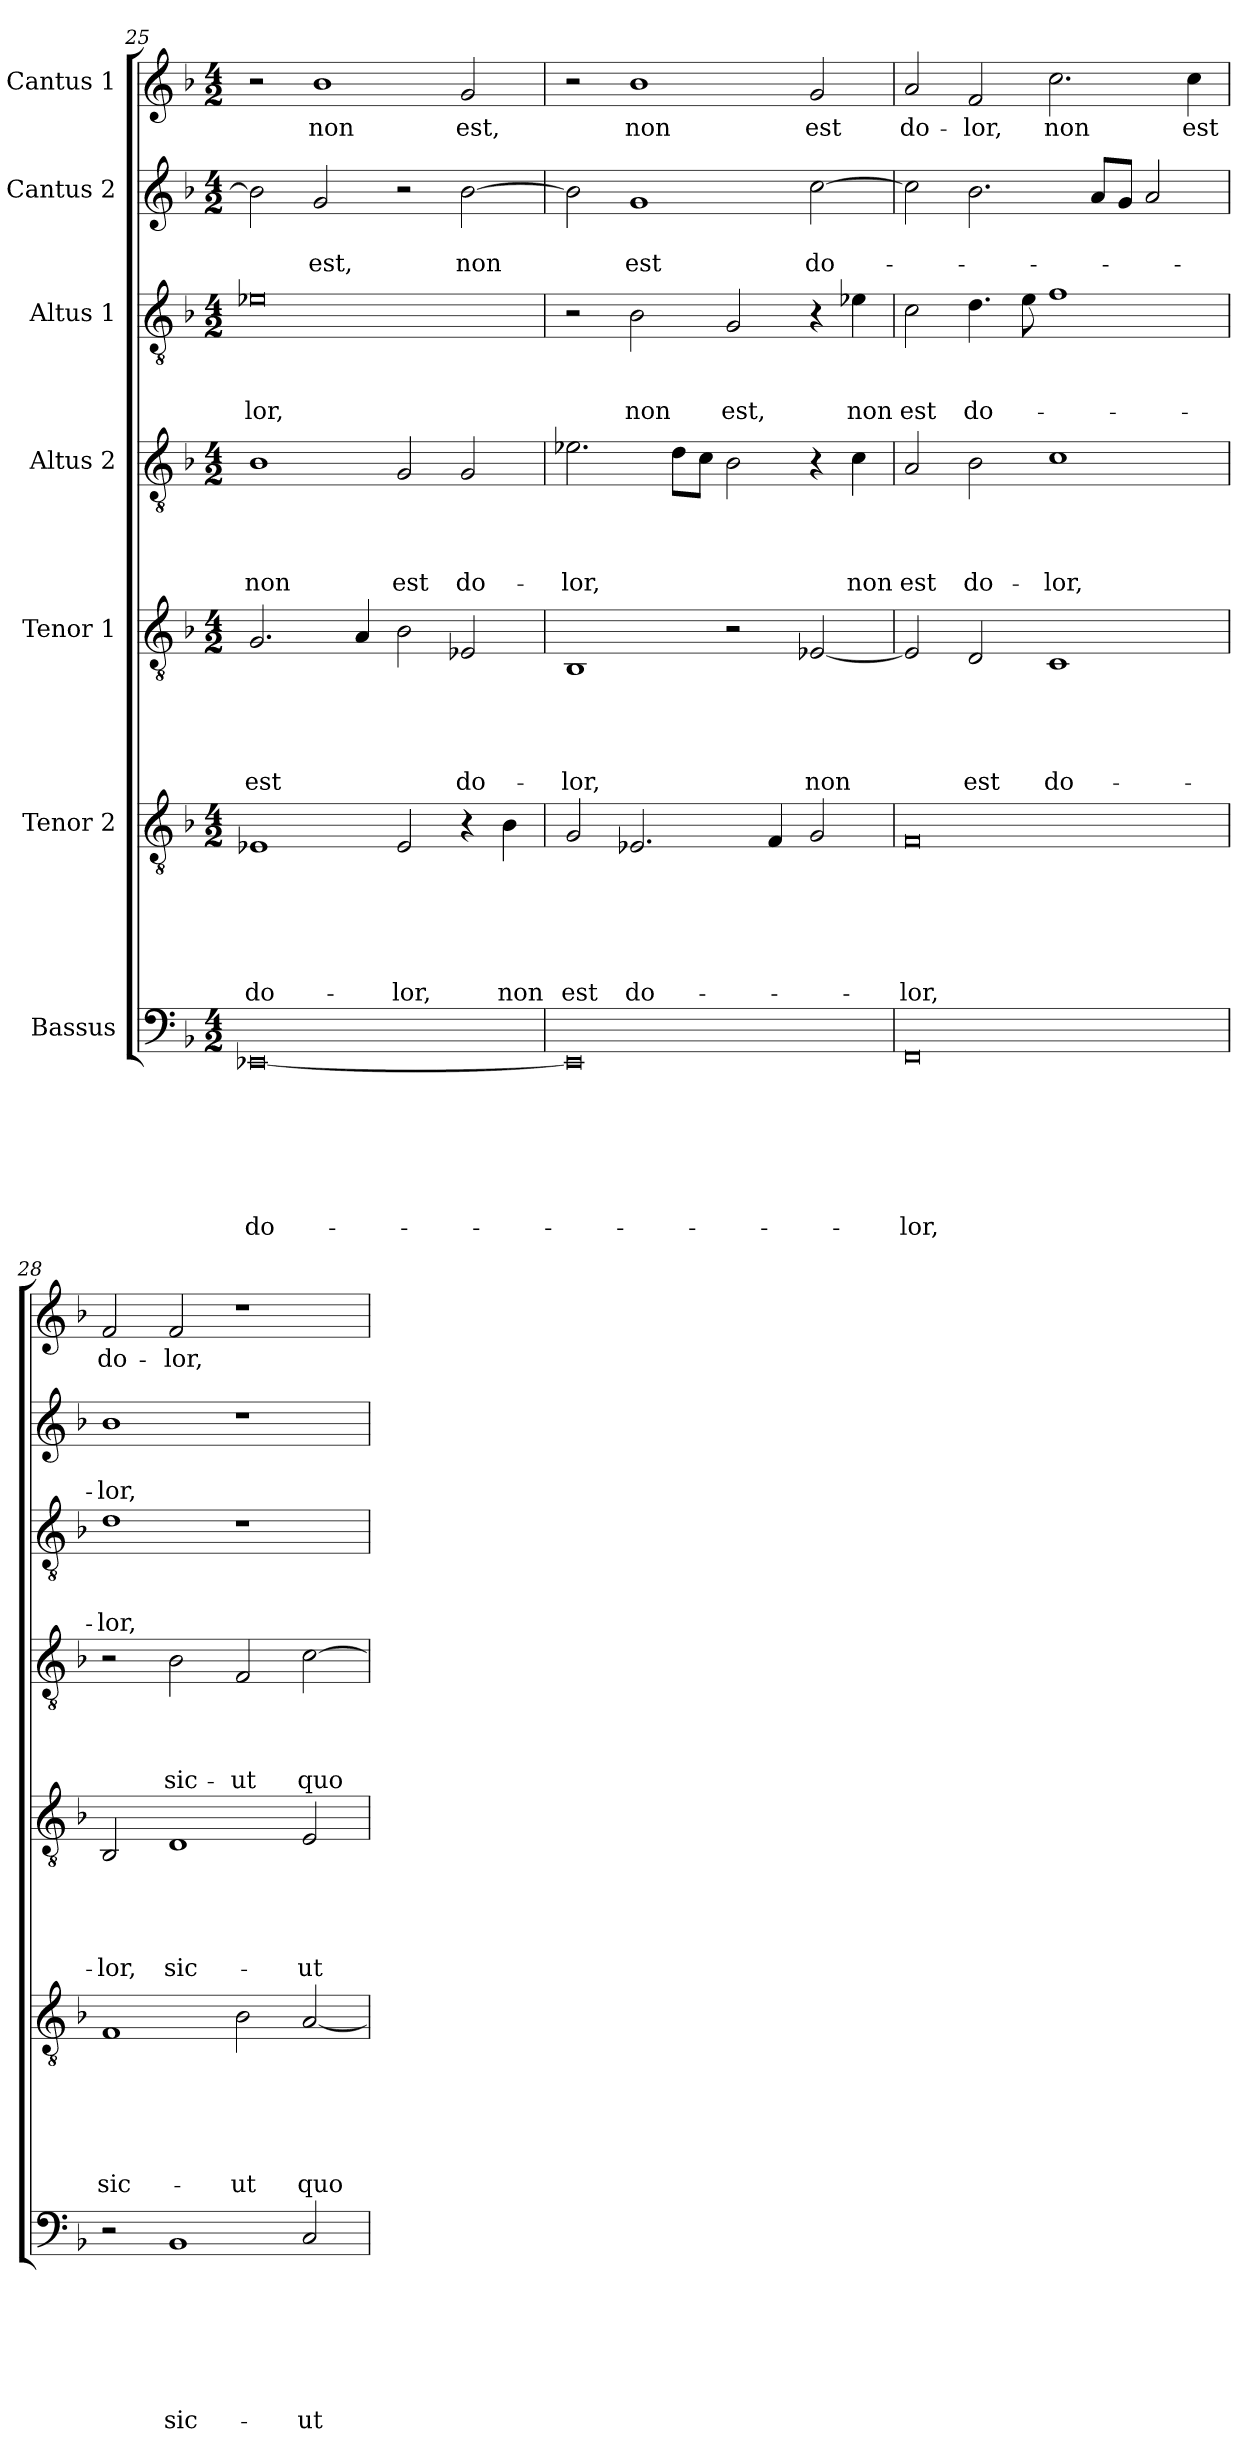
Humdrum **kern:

**kern	**text	**text	**text	**text	**text	**text	**text	**kern	**text	**text	**text	**text	**text	**text	**kern	**text	**text	**text	**text	**text	**kern	**text	**text	**text	**text	**kern	**text	**text	**text	**kern	**text	**text	**kern	**text
*part7	*part7	*part7	*part7	*part7	*part7	*part7	*part7	*part6	*part6	*part6	*part6	*part6	*part6	*part6	*part5	*part5	*part5	*part5	*part5	*part5	*part4	*part4	*part4	*part4	*part4	*part3	*part3	*part3	*part3	*part2	*part2	*part2	*part1	*part1
*staff7	*staff7	*staff7	*staff7	*staff7	*staff7	*staff7	*staff7	*staff6	*staff6	*staff6	*staff6	*staff6	*staff6	*staff6	*staff5	*staff5	*staff5	*staff5	*staff5	*staff5	*staff4	*staff4	*staff4	*staff4	*staff4	*staff3	*staff3	*staff3	*staff3	*staff2	*staff2	*staff2	*staff1	*staff1
*I"Bassus	*	*	*	*	*	*	*	*I"Tenor 2	*	*	*	*	*	*	*I"Tenor 1	*	*	*	*	*	*I"Altus 2	*	*	*	*	*I"Altus 1	*	*	*	*I"Cantus 2	*	*	*I"Cantus 1	*
*clefF4	*	*	*	*	*	*	*	*clefGv2	*	*	*	*	*	*	*clefGv2	*	*	*	*	*	*clefGv2	*	*	*	*	*clefGv2	*	*	*	*clefG2	*	*	*clefG2	*
*k[b-]	*	*	*	*	*	*	*	*k[b-]	*	*	*	*	*	*	*k[b-]	*	*	*	*	*	*k[b-]	*	*	*	*	*k[b-]	*	*	*	*k[b-]	*	*	*k[b-]	*
*d:	*	*	*	*	*	*	*	*d:	*	*	*	*	*	*	*d:	*	*	*	*	*	*d:	*	*	*	*	*d:	*	*	*	*d:	*	*	*d:	*
*M4/2	*	*	*	*	*	*	*	*M4/2	*	*	*	*	*	*	*M4/2	*	*	*	*	*	*M4/2	*	*	*	*	*M4/2	*	*	*	*M4/2	*	*	*M4/2	*
=25	=25	=25	=25	=25	=25	=25	=25	=25	=25	=25	=25	=25	=25	=25	=25	=25	=25	=25	=25	=25	=25	=25	=25	=25	=25	=25	=25	=25	=25	=25	=25	=25	=25	=25
!	!	!	!	!	!	!	!LO:LY:b	!	!	!	!	!	!	!LO:LY:b	!	!	!	!	!	!LO:LY:b	!	!	!	!	!LO:LY:b	!	!	!	!LO:LY:b	!	!	!	!	!
[0EE-X	.	.	.	.	.	.	do-	1E-X	.	.	.	.	.	do-	2.G/	.	.	.	.	est	1B-	.	.	.	non	0e-X	.	.	-lor,	2b-\]	.	.	2r	.
!	!	!	!	!	!	!	!	!	!	!	!	!	!	!	!	!	!	!	!	!	!	!	!	!	!	!	!	!	!	!	!	!LO:LY:b	!	!LO:LY:b
.	.	.	.	.	.	.	.	.	.	.	.	.	.	.	.	.	.	.	.	.	.	.	.	.	.	.	.	.	.	2g/	.	est,	1b-	non
.	.	.	.	.	.	.	.	.	.	.	.	.	.	.	4A/	.	.	.	.	.	.	.	.	.	.	.	.	.	.	.	.	.	.	.
!	!	!	!	!	!	!	!	!	!	!	!	!	!	!LO:LY:b	!	!	!	!	!	!	!	!	!	!	!LO:LY:b	!	!	!	!	!	!	!	!	!
.	.	.	.	.	.	.	.	2E-/	.	.	.	.	.	-lor,	2B-\	.	.	.	.	.	2G/	.	.	.	est	.	.	.	.	2r	.	.	.	.
!	!	!	!	!	!	!	!	!	!	!	!	!	!	!	!	!	!	!	!	!LO:LY:b	!	!	!	!	!LO:LY:b	!	!	!	!	!	!	!LO:LY:b	!	!LO:LY:b
.	.	.	.	.	.	.	.	4r	.	.	.	.	.	.	2E-X/	.	.	.	.	do-	2G/	.	.	.	do-	.	.	.	.	[2b-\	.	non	2g/	est,
!	!	!	!	!	!	!	!	!	!	!	!	!	!	!LO:LY:b	!	!	!	!	!	!	!	!	!	!	!	!	!	!	!	!	!	!	!	!
.	.	.	.	.	.	.	.	4B-\	.	.	.	.	.	non	.	.	.	.	.	.	.	.	.	.	.	.	.	.	.	.	.	.	.	.
!!LO:LB:g=z
=26	=26	=26	=26	=26	=26	=26	=26	=26	=26	=26	=26	=26	=26	=26	=26	=26	=26	=26	=26	=26	=26	=26	=26	=26	=26	=26	=26	=26	=26	=26	=26	=26	=26	=26
!	!	!	!	!	!	!	!	!	!	!	!	!	!	!LO:LY:b	!	!	!	!	!	!LO:LY:b	!	!	!	!	!LO:LY:b	!	!	!	!	!	!	!	!	!
0EE-]	.	.	.	.	.	.	.	2G/	.	.	.	.	.	est	1BB-	.	.	.	.	-lor,	2.e-X\	.	.	.	-lor,	2r	.	.	.	2b-\]	.	.	2r	.
!	!	!	!	!	!	!	!	!	!	!	!	!	!	!LO:LY:b	!	!	!	!	!	!	!	!	!	!	!	!	!	!	!LO:LY:b	!	!	!LO:LY:b	!	!LO:LY:b
.	.	.	.	.	.	.	.	2.E-X/	.	.	.	.	.	do-	.	.	.	.	.	.	.	.	.	.	.	2B-\	.	.	non	1g	.	est	1b-	non
.	.	.	.	.	.	.	.	.	.	.	.	.	.	.	.	.	.	.	.	.	8d\L	.	.	.	.	.	.	.	.	.	.	.	.	.
.	.	.	.	.	.	.	.	.	.	.	.	.	.	.	.	.	.	.	.	.	8c\J	.	.	.	.	.	.	.	.	.	.	.	.	.
!	!	!	!	!	!	!	!	!	!	!	!	!	!	!	!	!	!	!	!	!	!	!	!	!	!	!	!	!	!LO:LY:b	!	!	!	!	!
.	.	.	.	.	.	.	.	.	.	.	.	.	.	.	2r	.	.	.	.	.	2B-\	.	.	.	.	2G/	.	.	est,	.	.	.	.	.
.	.	.	.	.	.	.	.	4F/	.	.	.	.	.	.	.	.	.	.	.	.	.	.	.	.	.	.	.	.	.	.	.	.	.	.
!	!	!	!	!	!	!	!	!	!	!	!	!	!	!	!	!	!	!	!	!LO:LY:b	!	!	!	!	!	!	!	!	!	!	!	!LO:LY:b	!	!LO:LY:b
.	.	.	.	.	.	.	.	2G/	.	.	.	.	.	.	[2E-X/	.	.	.	.	non	4r	.	.	.	.	4r	.	.	.	[2cc\	.	do-	2g/	est
!	!	!	!	!	!	!	!	!	!	!	!	!	!	!	!	!	!	!	!	!	!	!	!	!	!LO:LY:b	!	!	!	!LO:LY:b	!	!	!	!	!
.	.	.	.	.	.	.	.	.	.	.	.	.	.	.	.	.	.	.	.	.	4c\	.	.	.	non	4e-X\	.	.	non	.	.	.	.	.
=27	=27	=27	=27	=27	=27	=27	=27	=27	=27	=27	=27	=27	=27	=27	=27	=27	=27	=27	=27	=27	=27	=27	=27	=27	=27	=27	=27	=27	=27	=27	=27	=27	=27	=27
!	!	!	!	!	!	!	!LO:LY:b	!	!	!	!	!	!	!LO:LY:b	!	!	!	!	!	!	!	!	!	!	!LO:LY:b	!	!	!	!LO:LY:b	!	!	!	!	!LO:LY:b
0FF	.	.	.	.	.	.	-lor,	0F	.	.	.	.	.	-lor,	2E-/]	.	.	.	.	.	2A/	.	.	.	est	2c\	.	.	est	2cc\]	.	.	2a/	do-
!	!	!	!	!	!	!	!	!	!	!	!	!	!	!	!	!	!	!	!	!LO:LY:b	!	!	!	!	!LO:LY:b	!	!	!	!LO:LY:b	!	!	!	!	!LO:LY:b
.	.	.	.	.	.	.	.	.	.	.	.	.	.	.	2D/	.	.	.	.	est	2B-\	.	.	.	do-	4.d\	.	.	do-	2.b-\	.	.	2f/	-lor,
.	.	.	.	.	.	.	.	.	.	.	.	.	.	.	.	.	.	.	.	.	.	.	.	.	.	8e\	.	.	.	.	.	.	.	.
!	!	!	!	!	!	!	!	!	!	!	!	!	!	!	!	!	!	!	!	!LO:LY:b	!	!	!	!	!LO:LY:b	!	!	!	!	!	!	!	!	!LO:LY:b
.	.	.	.	.	.	.	.	.	.	.	.	.	.	.	1C	.	.	.	.	do-	1c	.	.	.	-lor,	1f	.	.	.	.	.	.	2.cc\	non
.	.	.	.	.	.	.	.	.	.	.	.	.	.	.	.	.	.	.	.	.	.	.	.	.	.	.	.	.	.	8a/L	.	.	.	.
.	.	.	.	.	.	.	.	.	.	.	.	.	.	.	.	.	.	.	.	.	.	.	.	.	.	.	.	.	.	8g/J	.	.	.	.
.	.	.	.	.	.	.	.	.	.	.	.	.	.	.	.	.	.	.	.	.	.	.	.	.	.	.	.	.	.	2a/	.	.	.	.
!	!	!	!	!	!	!	!	!	!	!	!	!	!	!	!	!	!	!	!	!	!	!	!	!	!	!	!	!	!	!	!	!	!	!LO:LY:b
.	.	.	.	.	.	.	.	.	.	.	.	.	.	.	.	.	.	.	.	.	.	.	.	.	.	.	.	.	.	.	.	.	4cc\	est
=28	=28	=28	=28	=28	=28	=28	=28	=28	=28	=28	=28	=28	=28	=28	=28	=28	=28	=28	=28	=28	=28	=28	=28	=28	=28	=28	=28	=28	=28	=28	=28	=28	=28	=28
!	!	!	!	!	!	!	!	!	!	!	!	!	!	!LO:LY:b	!	!	!	!	!	!LO:LY:b	!	!	!	!	!	!	!	!	!LO:LY:b	!	!	!LO:LY:b	!	!LO:LY:b
2r	.	.	.	.	.	.	.	1F	.	.	.	.	.	sic-	2BB-/	.	.	.	.	-lor,	2r	.	.	.	.	1d	.	.	-lor,	1b-	.	-lor,	2f/	do-
!	!	!	!	!	!	!	!LO:LY:b	!	!	!	!	!	!	!	!	!	!	!	!	!LO:LY:b	!	!	!	!	!LO:LY:b	!	!	!	!	!	!	!	!	!LO:LY:b
1BB-	.	.	.	.	.	.	sic-	.	.	.	.	.	.	.	1D	.	.	.	.	sic-	2B-\	.	.	.	sic-	.	.	.	.	.	.	.	2f/	-lor,
!	!	!	!	!	!	!	!	!	!	!	!	!	!	!LO:LY:b	!	!	!	!	!	!	!	!	!	!	!LO:LY:b	!	!	!	!	!	!	!	!	!
.	.	.	.	.	.	.	.	2B-\	.	.	.	.	.	-ut	.	.	.	.	.	.	2F/	.	.	.	-ut	1r	.	.	.	1r	.	.	1r	.
!	!	!	!	!	!	!	!LO:LY:b	!	!	!	!	!	!	!LO:LY:b	!	!	!	!	!	!LO:LY:b	!	!	!	!	!LO:LY:b	!	!	!	!	!	!	!	!	!
2C/	.	.	.	.	.	.	-ut	[2A/	.	.	.	.	.	quo	2E/	.	.	.	.	-ut	[2c\	.	.	.	quo	.	.	.	.	.	.	.	.	.
=	=	=	=	=	=	=	=	=	=	=	=	=	=	=	=	=	=	=	=	=	=	=	=	=	=	=	=	=	=	=	=	=	=	=
*-	*-	*-	*-	*-	*-	*-	*-	*-	*-	*-	*-	*-	*-	*-	*-	*-	*-	*-	*-	*-	*-	*-	*-	*-	*-	*-	*-	*-	*-	*-	*-	*-	*-	*-
